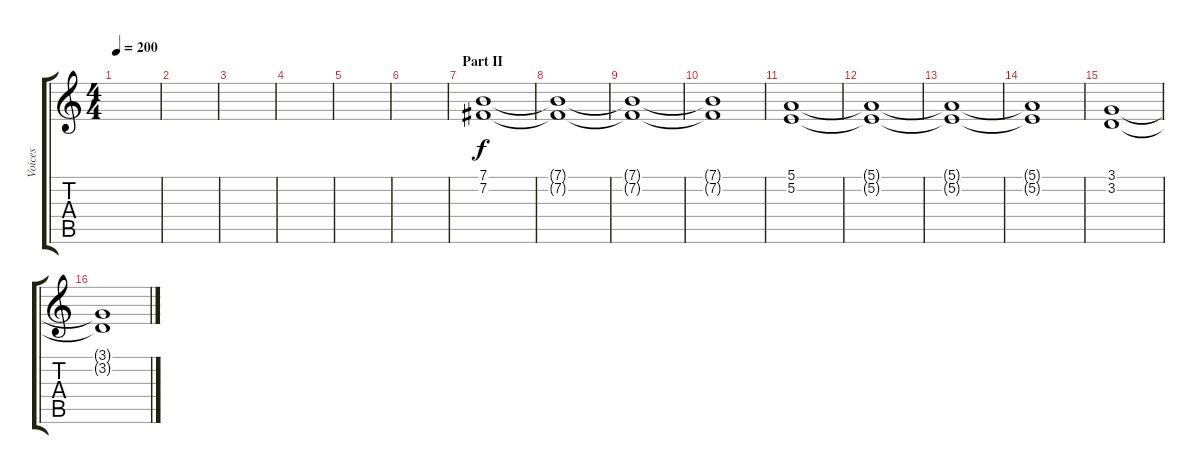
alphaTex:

\track ("Voices" "Voices") {instrument fx7echoes}
\staff {score tabs}
\tuning (E4 B3 G3 D3 A2 E2) {hide}
\ts (4 4)
\tempo 200
\clef g2
\ks c
|
|
|
|
|
|
\section ("" "Part II")
(7.1 7.2).1 |
(7.1{t} 7.2{t}).1 |
(7.1{t} 7.2{t}).1 |
(7.1{t} 7.2{t}).1 |
(5.1 5.2).1 |
(5.1{t} 5.2{t}).1 |
(5.1{t} 5.2{t}).1 |
(5.1{t} 5.2{t}).1 |
(3.1 3.2).1 |
(3.1{t} 3.2{t}).1
